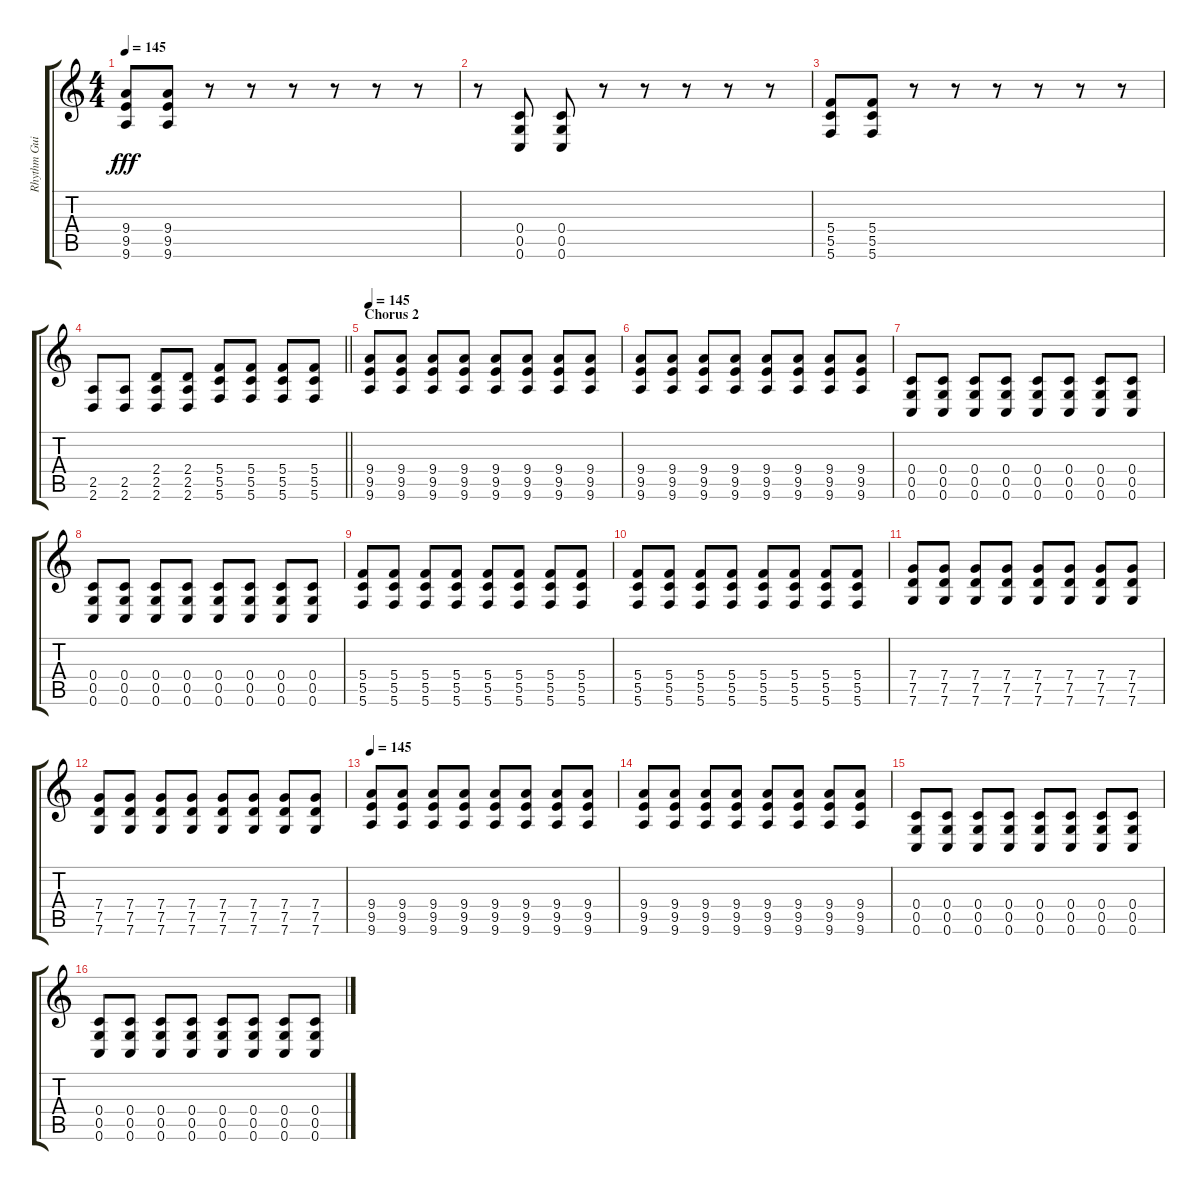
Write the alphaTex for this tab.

\track ("Rhythm Guitar" "Rhythm Gui") {instrument distortionguitar}
\staff {score tabs}
\tuning (D4 A3 F3 C3 G2 C2) {hide}
\ts (4 4)
\tempo 145
\clef g2
\ks c
(9.4 9.5 9.6).8{dy fff} (9.4 9.5 9.6).8 r.8 r.8 r.8 r.8 r.8 r.8 |
r.8 (0.4 0.5 0.6).8 (0.4 0.5 0.6).8 r.8 r.8 r.8 r.8 r.8 |
(5.4 5.5 5.6).8 (5.4 5.5 5.6).8 r.8 r.8 r.8 r.8 r.8 r.8 |
\barLineRight lightlight
(2.5 2.6).8 (2.5 2.6).8 (2.4 2.5 2.6).8 (2.4 2.5 2.6).8 (5.4 5.5 5.6).8 (5.4 5.5 5.6).8 (5.4 5.5 5.6).8 (5.4 5.5 5.6).8 |
\section ("" "Chorus 2")
\tempo 145
(9.4 9.5 9.6).8 (9.4 9.5 9.6).8 (9.4 9.5 9.6).8 (9.4 9.5 9.6).8 (9.4 9.5 9.6).8 (9.4 9.5 9.6).8 (9.4 9.5 9.6).8 (9.4 9.5 9.6).8 |
(9.4 9.5 9.6).8 (9.4 9.5 9.6).8 (9.4 9.5 9.6).8 (9.4 9.5 9.6).8 (9.4 9.5 9.6).8 (9.4 9.5 9.6).8 (9.4 9.5 9.6).8 (9.4 9.5 9.6).8 |
(0.4 0.5 0.6).8 (0.4 0.5 0.6).8 (0.4 0.5 0.6).8 (0.4 0.5 0.6).8 (0.4 0.5 0.6).8 (0.4 0.5 0.6).8 (0.4 0.5 0.6).8 (0.4 0.5 0.6).8 |
(0.4 0.5 0.6).8 (0.4 0.5 0.6).8 (0.4 0.5 0.6).8 (0.4 0.5 0.6).8 (0.4 0.5 0.6).8 (0.4 0.5 0.6).8 (0.4 0.5 0.6).8 (0.4 0.5 0.6).8 |
(5.4 5.5 5.6).8 (5.4 5.5 5.6).8 (5.4 5.5 5.6).8 (5.4 5.5 5.6).8 (5.4 5.5 5.6).8 (5.4 5.5 5.6).8 (5.4 5.5 5.6).8 (5.4 5.5 5.6).8 |
(5.4 5.5 5.6).8 (5.4 5.5 5.6).8 (5.4 5.5 5.6).8 (5.4 5.5 5.6).8 (5.4 5.5 5.6).8 (5.4 5.5 5.6).8 (5.4 5.5 5.6).8 (5.4 5.5 5.6).8 |
(7.4 7.5 7.6).8 (7.4 7.5 7.6).8 (7.4 7.5 7.6).8 (7.4 7.5 7.6).8 (7.4 7.5 7.6).8 (7.4 7.5 7.6).8 (7.4 7.5 7.6).8 (7.4 7.5 7.6).8 |
(7.4 7.5 7.6).8 (7.4 7.5 7.6).8 (7.4 7.5 7.6).8 (7.4 7.5 7.6).8 (7.4 7.5 7.6).8 (7.4 7.5 7.6).8 (7.4 7.5 7.6).8 (7.4 7.5 7.6).8 |
\tempo 145
(9.4 9.5 9.6).8 (9.4 9.5 9.6).8 (9.4 9.5 9.6).8 (9.4 9.5 9.6).8 (9.4 9.5 9.6).8 (9.4 9.5 9.6).8 (9.4 9.5 9.6).8 (9.4 9.5 9.6).8 |
(9.4 9.5 9.6).8 (9.4 9.5 9.6).8 (9.4 9.5 9.6).8 (9.4 9.5 9.6).8 (9.4 9.5 9.6).8 (9.4 9.5 9.6).8 (9.4 9.5 9.6).8 (9.4 9.5 9.6).8 |
(0.4 0.5 0.6).8 (0.4 0.5 0.6).8 (0.4 0.5 0.6).8 (0.4 0.5 0.6).8 (0.4 0.5 0.6).8 (0.4 0.5 0.6).8 (0.4 0.5 0.6).8 (0.4 0.5 0.6).8 |
(0.4 0.5 0.6).8 (0.4 0.5 0.6).8 (0.4 0.5 0.6).8 (0.4 0.5 0.6).8 (0.4 0.5 0.6).8 (0.4 0.5 0.6).8 (0.4 0.5 0.6).8 (0.4 0.5 0.6).8
